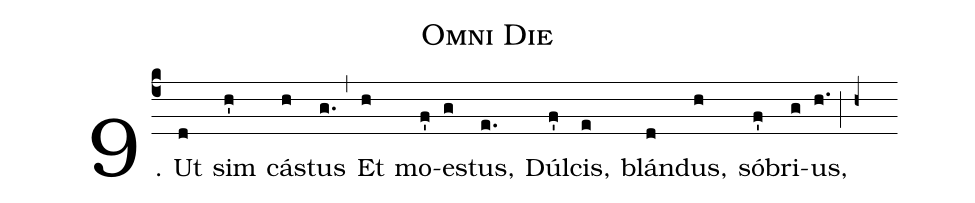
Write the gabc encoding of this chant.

name: Omni Die;
def-m1: \grealign;
%%
(c4) 9. Ut([em1]d) sim([em1]h') cás([em1]h)tus(g.) (,) Et([em1]h) mo([em1]f')es(g)tus,(e.) Dúl([em1]f')cis,(e) blán([em1]d)dus,(h) sób([em1]f')ri(g)us,(h.) (;h+)
